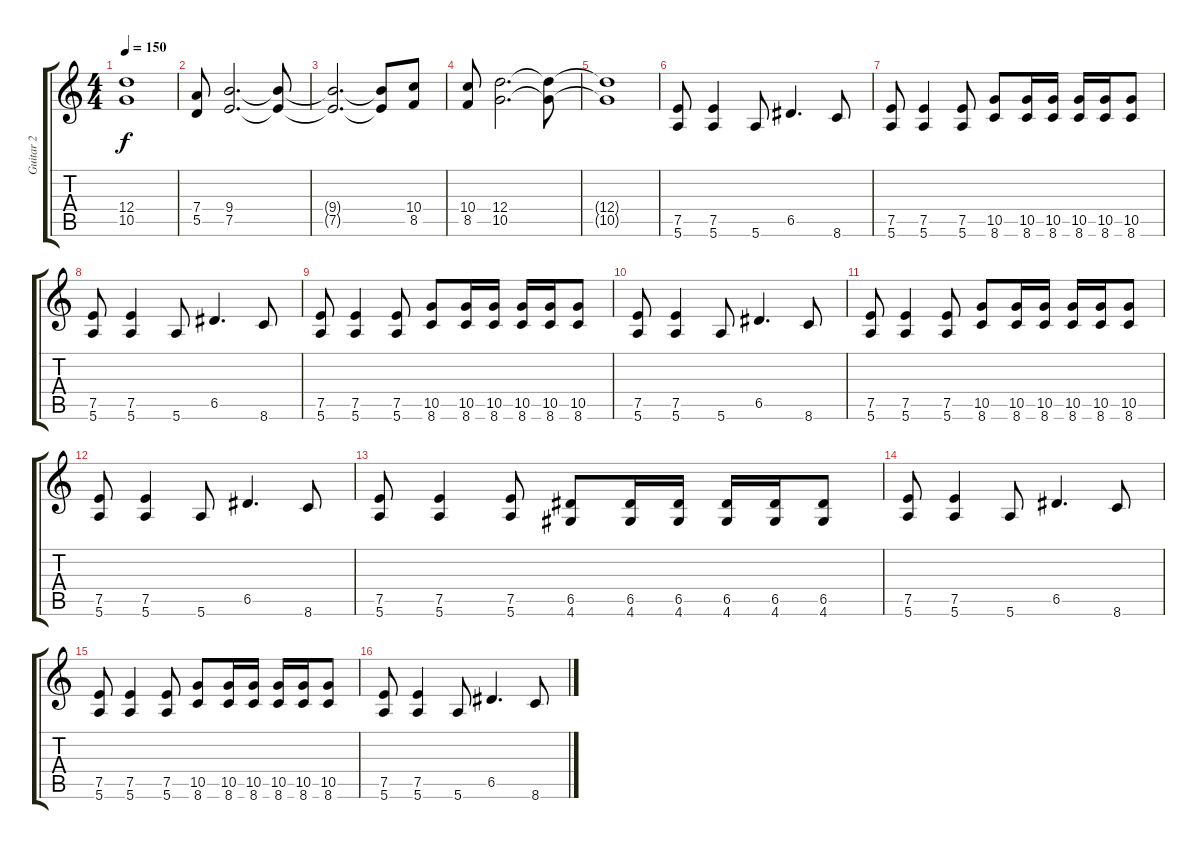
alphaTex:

\track ("Guitar 2" "Guitar 2") {instrument distortionguitar}
\staff {score tabs}
\tuning (E4 B3 G3 D3 A2 E2) {hide}
\ts (4 4)
\tempo 150
\clef g2
\ks c
(12.4{t} 10.5{t}).1{dy f} |
(7.4 5.5).8 (9.4 7.5).2{d} (9.4{t} 7.5{t}).8 |
(9.4{t} 7.5{t}).2{d} (9.4{t} 7.5{t}).8 (10.4 8.5).8 |
(10.4 8.5).8 (12.4 10.5).2{d} (12.4{t} 10.5{t}).8 |
(12.4{t} 10.5{t}).1 |
(7.5 5.6).8 (7.5 5.6).4 5.6.8 6.5.4{d} 8.6.8 |
(7.5 5.6).8 (7.5 5.6).4 (7.5 5.6).8 (10.5 8.6).8 (10.5 8.6).16 (10.5 8.6).16 (10.5 8.6).16 (10.5 8.6).16 (10.5 8.6).8 |
(7.5 5.6).8 (7.5 5.6).4 5.6.8 6.5.4{d} 8.6.8 |
(7.5 5.6).8 (7.5 5.6).4 (7.5 5.6).8 (10.5 8.6).8 (10.5 8.6).16 (10.5 8.6).16 (10.5 8.6).16 (10.5 8.6).16 (10.5 8.6).8 |
(7.5 5.6).8 (7.5 5.6).4 5.6.8 6.5.4{d} 8.6.8 |
(7.5 5.6).8 (7.5 5.6).4 (7.5 5.6).8 (10.5 8.6).8 (10.5 8.6).16 (10.5 8.6).16 (10.5 8.6).16 (10.5 8.6).16 (10.5 8.6).8 |
(7.5 5.6).8 (7.5 5.6).4 5.6.8 6.5.4{d} 8.6.8 |
(7.5 5.6).8 (7.5 5.6).4 (7.5 5.6).8 (6.5 4.6).8 (6.5 4.6).16 (6.5 4.6).16 (6.5 4.6).16 (6.5 4.6).16 (6.5 4.6).8 |
(7.5 5.6).8 (7.5 5.6).4 5.6.8 6.5.4{d} 8.6.8 |
(7.5 5.6).8 (7.5 5.6).4 (7.5 5.6).8 (10.5 8.6).8 (10.5 8.6).16 (10.5 8.6).16 (10.5 8.6).16 (10.5 8.6).16 (10.5 8.6).8 |
(7.5 5.6).8 (7.5 5.6).4 5.6.8 6.5.4{d} 8.6.8
